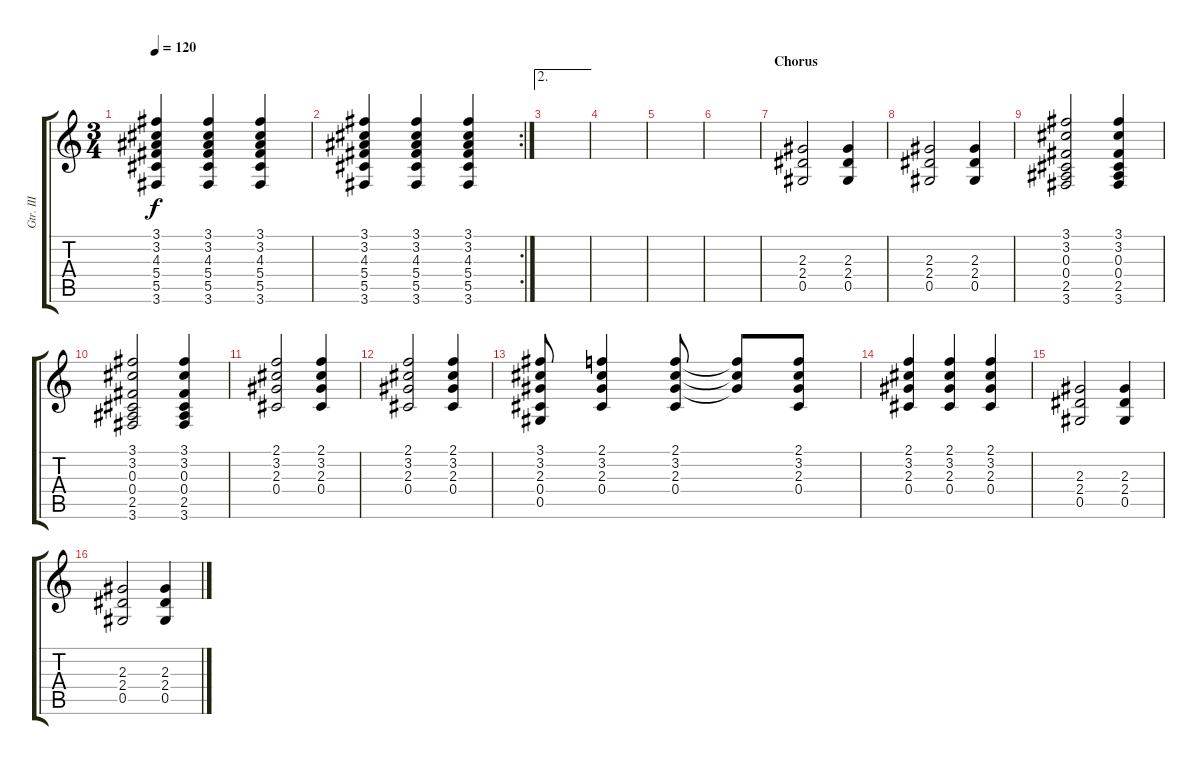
\track ("Gtr. III" "Gtr. III") {instrument acousticguitarsteel}
\staff {score tabs}
\tuning (Eb4 Bb3 Gb3 Db3 Ab2 Eb2) {hide}
\ts (3 4)
\tempo 120
\clef g2
\ks c
(3.1 3.2 4.3 5.4 5.5 3.6).4{dy f} (3.1 3.2 4.3 5.4 5.5 3.6).4 (3.1 3.2 4.3 5.4 5.5 3.6).4 |
\rc 2
(3.1 3.2 4.3 5.4 5.5 3.6).4 (3.1 3.2 4.3 5.4 5.5 3.6).4 (3.1 3.2 4.3 5.4 5.5 3.6).4 |
\ae 2
|
|
|
|
\section ("" "Chorus")
(2.3 2.4 0.5).2 (2.3 2.4 0.5).4 |
(2.3 2.4 0.5).2 (2.3 2.4 0.5).4 |
(3.1 3.2 0.3 0.4 2.5 3.6).2 (3.1 3.2 0.3 0.4 2.5 3.6).4 |
(3.1 3.2 0.3 0.4 2.5 3.6).2 (3.1 3.2 0.3 0.4 2.5 3.6).4 |
(2.1 3.2 2.3 0.4).2 (2.1 3.2 2.3 0.4).4 |
(2.1 3.2 2.3 0.4).2 (2.1 3.2 2.3 0.4).4 |
(3.1 3.2 2.3 0.4 0.5).8 (2.1 3.2 2.3 0.4).4 (2.1 3.2 2.3 0.4).8 (2.1{t} 3.2{t} 2.3{t}).8 (2.1 3.2 2.3 0.4).8 |
(2.1 3.2 2.3 0.4).4 (2.1 3.2 2.3 0.4).4 (2.1 3.2 2.3 0.4).4 |
(2.3 2.4 0.5).2 (2.3 2.4 0.5).4 |
(2.3 2.4 0.5).2 (2.3 2.4 0.5).4
